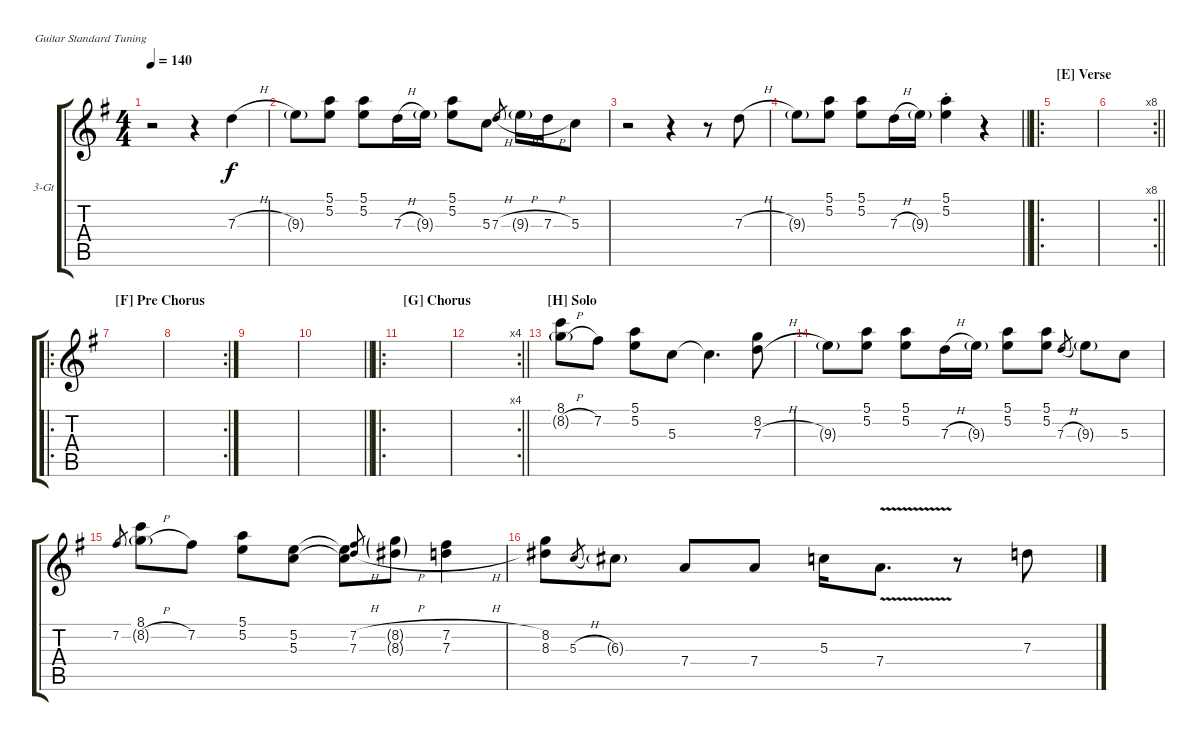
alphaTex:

\bracketExtendMode groupsimilarinstruments
\firstSystemTrackNameOrientation horizontal
\otherSystemsTrackNameOrientation horizontal
\track ("3 Guitar" "3-Gt") {instrument distortionguitar}
\staff {score tabs}
\tuning (E4 B3 G3 D3 A2 E2)
\ts (4 4)
\tempo 140
\clef g2
\scale
1.05549
\ks g
r.2{dy f} r.4 7.3{h}.4 |
\scale
0.944515 9.3{g}.8 (5.2 5.1).8 (5.1 5.2).8 7.3{h}.16 9.3{g}.16 (5.1 5.2).8 5.3.8 7.3{h}.8{gr} 9.3{h g}.16 7.3{h}.16 5.3.8 |
\scale
1.05549 r.2 r.4 r.8 7.3{h}.8 |
\scale
0.944515
\barLineRight lightlight
9.3{g}.8 (5.2 5.1).8 (5.1 5.2).8 7.3{h}.16 9.3{g}.16 (5.1 5.2{st}).4 r.4 |
\ro
\section ("E" "Verse")
\scale
1.05549 |
\rc 8
\scale
0.944515
\barLineRight lightlight
|
\ro
\section ("F" "Pre Chorus")
\scale
1.05549 |
\rc 2
\scale
0.944515 |
\scale
1.05549 |
\scale
0.944515
\barLineRight lightlight
|
\ro
\section ("G" "Chorus")
\scale
1.05549 |
\rc 4
\scale
0.944515
\barLineRight lightlight
|
\section ("H" "Solo")
\scale
1.05549 (8.2{h g} 8.1).8 7.2.8 (5.1 5.2).8 5.3.8 5.3{t}.4{d} (7.3{h} 8.2).8 |
\scale
0.944515 9.3{g}.8 (5.1 5.2).8 (5.1 5.2).8 7.3{h}.16 9.3{g}.16 (5.2 5.1).8 (5.2 5.1).8 7.3{h}.8{gr} 9.3{g}.8 5.3.8 |
\scale
1.05549 7.2.8{gr} (8.2{h g} 8.1).8 7.2.8 (5.1 5.2).8 (5.2 5.3).8 (5.2{t} 5.3{t}).8 (7.2{h} 7.3{h}).8{gr} (8.3{h g} 8.2{h g}).8 (7.3{h} 7.2{h}).4 |
\scale
0.944515 (8.3 8.2).8 5.3{h}.8{gr} 6.3{g}.8 7.4.8 7.4.8 5.3.16 7.4{v}.8{d} r.8 7.3{h}.8
